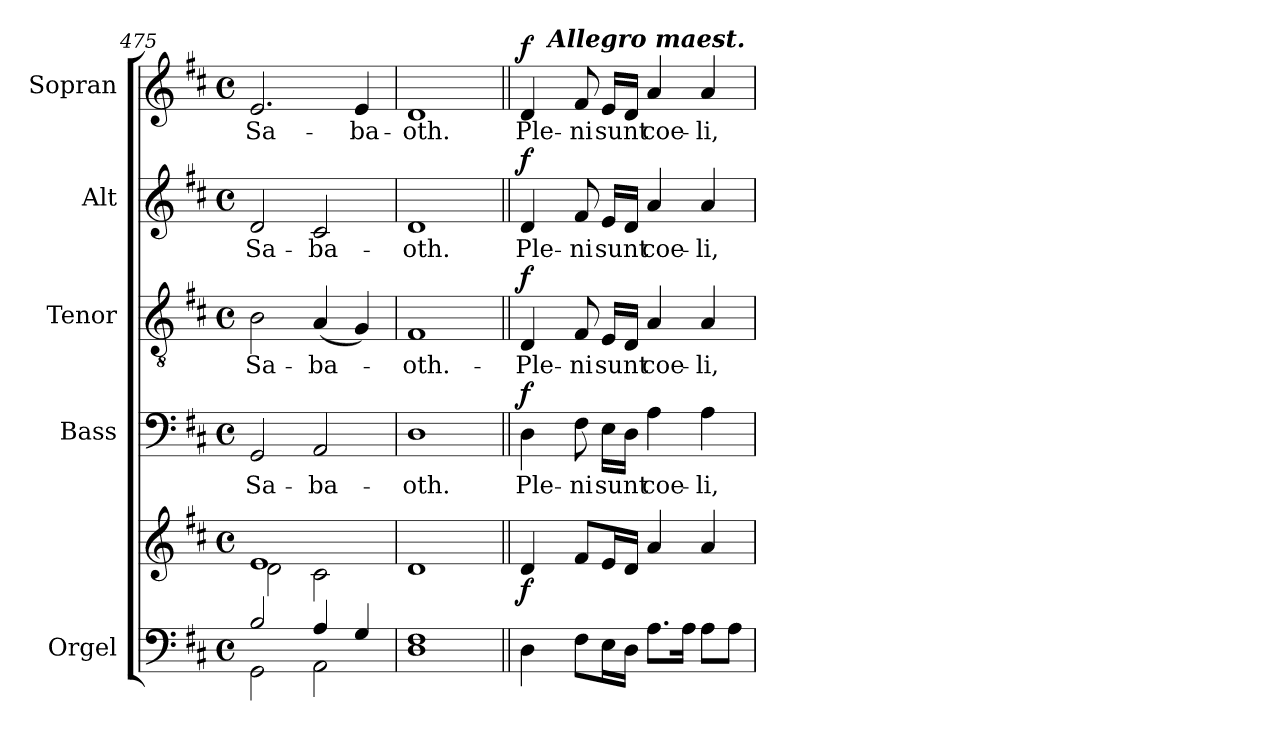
**kern	**kern	**dynam	**kern	**text	**dynam	**kern	**text	**dynam	**kern	**text	**dynam	**kern	**text	**dynam
*part5	*part5	*part5	*part4	*part4	*part4	*part3	*part3	*part3	*part2	*part2	*part2	*part1	*part1	*part1
*staff6	*staff5	*staff5/6	*staff4	*staff4	*staff4	*staff3	*staff3	*staff3	*staff2	*staff2	*staff2	*staff1	*staff1	*staff1
*I"Orgel	*	*	*I"Bass	*	*	*I"Tenor	*	*	*I"Alt	*	*	*I"Sopran	*	*
*I'Org.	*	*	*I'B	*	*	*I'T	*	*	*I'A	*	*	*I'S	*	*
*clefF4	*clefG2	*	*clefF4	*	*	*clefGv2	*	*	*clefG2	*	*	*clefG2	*	*
*k[f#c#]	*k[f#c#]	*	*k[f#c#]	*	*	*k[f#c#]	*	*	*k[f#c#]	*	*	*k[f#c#]	*	*
*D:	*D:	*	*D:	*	*	*D:	*	*	*D:	*	*	*D:	*	*
*M4/4	*M4/4	*	*M4/4	*	*	*M4/4	*	*	*M4/4	*	*	*M4/4	*	*
*met(c)	*met(c)	*	*met(c)	*	*	*met(c)	*	*	*met(c)	*	*	*met(c)	*	*
=475	=475	=475	=475	=475	=475	=475	=475	=475	=475	=475	=475	=475	=475	=475
*^	*^	*	*	*	*	*	*	*	*	*	*	*	*	*
!	!	!	!	!	!	!LO:LY:b	!	!	!LO:LY:b	!	!	!LO:LY:b	!	!	!LO:LY:b	!
2B/	2GG\	1e	2d\	.	2GG/	Sa-	.	2B\	Sa-	.	2d/	Sa-	.	2.e/	Sa-	.
!	!	!	!	!	!	!LO:LY:b	!	!	!LO:LY:b	!	!	!LO:LY:b	!	!	!	!
4A/	2AA\	.	2c#\	.	2AA/	-ba-	.	(<4A/	-ba-	.	2c#/	-ba-	.	.	.	.
!	!	!	!	!	!	!	!	!	!	!	!	!	!	!	!LO:LY:b	!
4G/	.	.	.	.	.	.	.	4G/)	.	.	.	.	.	4e/	-ba-	.
*	*	*v	*v	*	*	*	*	*	*	*	*	*	*	*	*	*
=476	=476	=476	=476	=476	=476	=476	=476	=476	=476	=476	=476	=476	=476	=476	=476
!	!	!	!	!	!LO:LY:b	!	!	!LO:LY:b	!	!	!LO:LY:b	!	!	!LO:LY:b	!
1F#	1D	1d	.	1D	-oth.	.	1F#	-oth.-	.	1d	-oth.	.	1d	-oth.	.
=477||	=477||	=477||	=477||	=477||	=477||	=477||	=477||	=477||	=477||	=477||	=477||	=477||	=477||	=477||	=477||
!	!	!	!LO:DY:b	!	!LO:LY:b	!LO:DY:a	!	!LO:LY:b	!LO:DY:a	!	!LO:LY:b	!LO:DY:a	!	!LO:LY:b	!LO:DY:a
*v	*v	*	*	*	*	*	*	*	*	*	*	*	*^	*	*
4D\	4d/	f	4D\	Ple-	f	4D/	-Ple-	f	4d/	Ple-	f	4d/	8ryy	Ple-	f
!	!	!	!	!	!	!	!	!	!	!	!	!	!LO:TX:a:Bi:t=Allegro maest.	!	!
.	.	.	.	.	.	.	.	.	.	.	.	.	2..ryy	.	.
!	!	!	!	!LO:LY:b	!	!	!LO:LY:b	!	!	!LO:LY:b	!	!	!	!LO:LY:b	!
8F#\L	8f#/L	.	8F#\	-ni	.	8F#/	-ni	.	8f#/	-ni	.	8f#/	.	-ni	.
!	!	!	!	!LO:LY:b	!	!	!LO:LY:b	!	!	!LO:LY:b	!	!	!	!LO:LY:b	!
16E\L	16e/L	.	16E\LL	sunt	.	16E/LL	sunt	.	16e/LL	sunt	.	16e/LL	.	sunt	.
16D\JJ	16d/JJ	.	16D\JJ	.	.	16D/JJ	.	.	16d/JJ	.	.	16d/JJ	.	.	.
!	!	!	!	!LO:LY:b	!	!	!LO:LY:b	!	!	!LO:LY:b	!	!	!	!LO:LY:b	!
8.A\L	4a/	.	4A\	coe-	.	4A/	coe-	.	4a/	coe-	.	4a/	.	coe-	.
16A\Jk	.	.	.	.	.	.	.	.	.	.	.	.	.	.	.
!	!	!	!	!LO:LY:b	!	!	!LO:LY:b	!	!	!LO:LY:b	!	!	!	!LO:LY:b	!
8A\L	4a/	.	4A\	-li,	.	4A/	-li,	.	4a/	-li,	.	4a/	.	-li,	.
8A\J	.	.	.	.	.	.	.	.	.	.	.	.	.	.	.
*	*	*	*	*	*	*	*	*	*	*	*	*v	*v	*	*
=	=	=	=	=	=	=	=	=	=	=	=	=	=	=
*-	*-	*-	*-	*-	*-	*-	*-	*-	*-	*-	*-	*-	*-	*-
